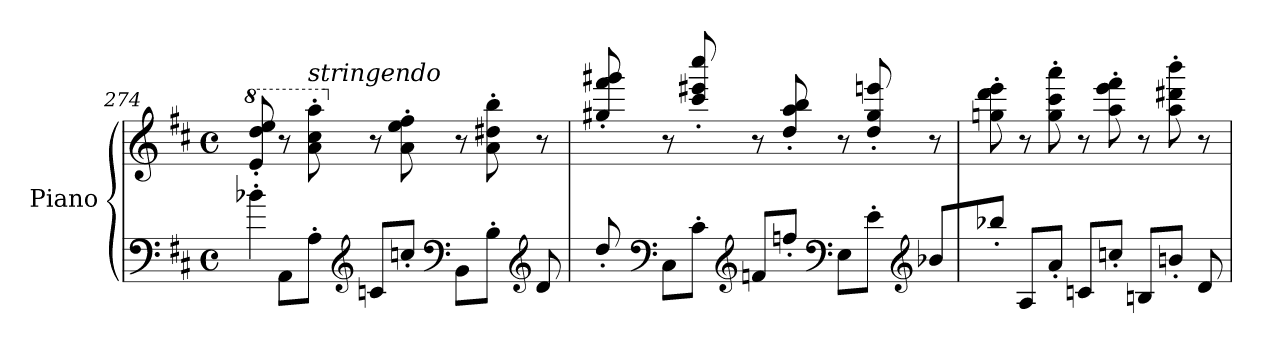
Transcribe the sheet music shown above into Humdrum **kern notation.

**kern	**kern
*part1	*part1
*staff2	*staff1
*I"Piano	*
*I'Pno	*
*clefF4	*clefG2
*k[f#c#]	*k[f#c#]
*M4/4	*M4/4
*met(c)	*met(c)
*	*8va
=274	=274
8b-X'\J	8ee/' 8ddd/' 8eee/'
8AA\L	8r
!	!LO:TX:a:i:t=stringendo
8A'\J	8aa\' 8ccc#\' 8aaa\'
*clefG2	*
*	*X8va
8cn/L	8r
8ccn'/J	8a\' 8ee\' 8ff#\'
*clefF4	*
8BB\L	8r
8B'\J	8a\' 8dd#X\' 8bb\'
*clefG2	*
8d/	8r
!!LO:LB:g=z
=275	=275
8dd'/	8gg#X/' 8fff#/' 8ggg#X/'
*clefF4	*
8C#\L	8r
8c#'\J	8ccc#/' 8eee#X/' 8cccc#/'
*clefG2	*
8fn/L	8r
8ffn'/J	8dd/' 8aa/' 8bb/'
*clefF4	*
8E\L	8r
8e'\J	8dd/' 8gg#/' 8eeen/'
*clefG2	*
8b-X/L	8r
=276	=276
8bb-X'/J	8ggn\' 8ddd\' 8eee\'
8A/L	8r
8a'/J	8gg\' 8ccc#\' 8aaa\'
8cn/L	8r
8ccn'/J	8aa\' 8eee\' 8fff#\'
8Bn/L	8r
8bn'/J	8aa\' 8ddd#X\' 8bbb\'
8d/L	8r
=	=
*-	*-
